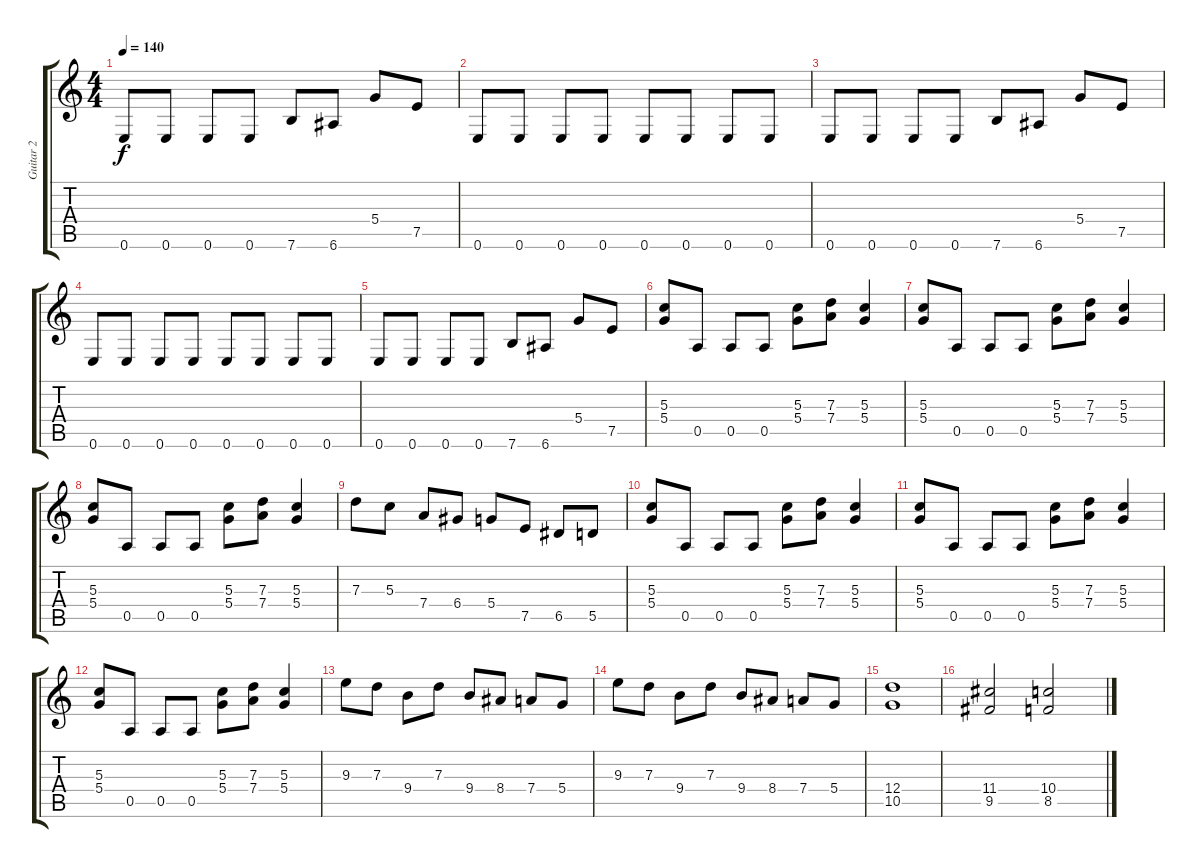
\track ("Guitar 2" "Guitar 2") {instrument overdrivenguitar}
\staff {score tabs}
\tuning (E4 B3 G3 D3 A2 E2) {hide}
\ts (4 4)
\tempo 140
\clef g2
\ks c
0.6.8{dy f} 0.6.8 0.6.8 0.6.8 7.6.8 6.6.8 5.4.8 7.5.8 |
0.6.8 0.6.8 0.6.8 0.6.8 0.6.8 0.6.8 0.6.8 0.6.8 |
0.6.8 0.6.8 0.6.8 0.6.8 7.6.8 6.6.8 5.4.8 7.5.8 |
0.6.8 0.6.8 0.6.8 0.6.8 0.6.8 0.6.8 0.6.8 0.6.8 |
0.6.8 0.6.8 0.6.8 0.6.8 7.6.8 6.6.8 5.4.8 7.5.8 |
(5.3 5.4).8 0.5.8 0.5.8 0.5.8 (5.3 5.4).8 (7.3 7.4).8 (5.3 5.4).4 |
(5.3 5.4).8 0.5.8 0.5.8 0.5.8 (5.3 5.4).8 (7.3 7.4).8 (5.3 5.4).4 |
(5.3 5.4).8 0.5.8 0.5.8 0.5.8 (5.3 5.4).8 (7.3 7.4).8 (5.3 5.4).4 |
7.3.8 5.3.8 7.4.8 6.4.8 5.4.8 7.5.8 6.5.8 5.5.8 |
(5.3 5.4).8 0.5.8 0.5.8 0.5.8 (5.3 5.4).8 (7.3 7.4).8 (5.3 5.4).4 |
(5.3 5.4).8 0.5.8 0.5.8 0.5.8 (5.3 5.4).8 (7.3 7.4).8 (5.3 5.4).4 |
(5.3 5.4).8 0.5.8 0.5.8 0.5.8 (5.3 5.4).8 (7.3 7.4).8 (5.3 5.4).4 |
9.3.8 7.3.8 9.4.8 7.3.8 9.4.8 8.4.8 7.4.8 5.4.8 |
9.3.8 7.3.8 9.4.8 7.3.8 9.4.8 8.4.8 7.4.8 5.4.8 |
(12.4 10.5).1 |
(11.4 9.5).2 (10.4 8.5).2
